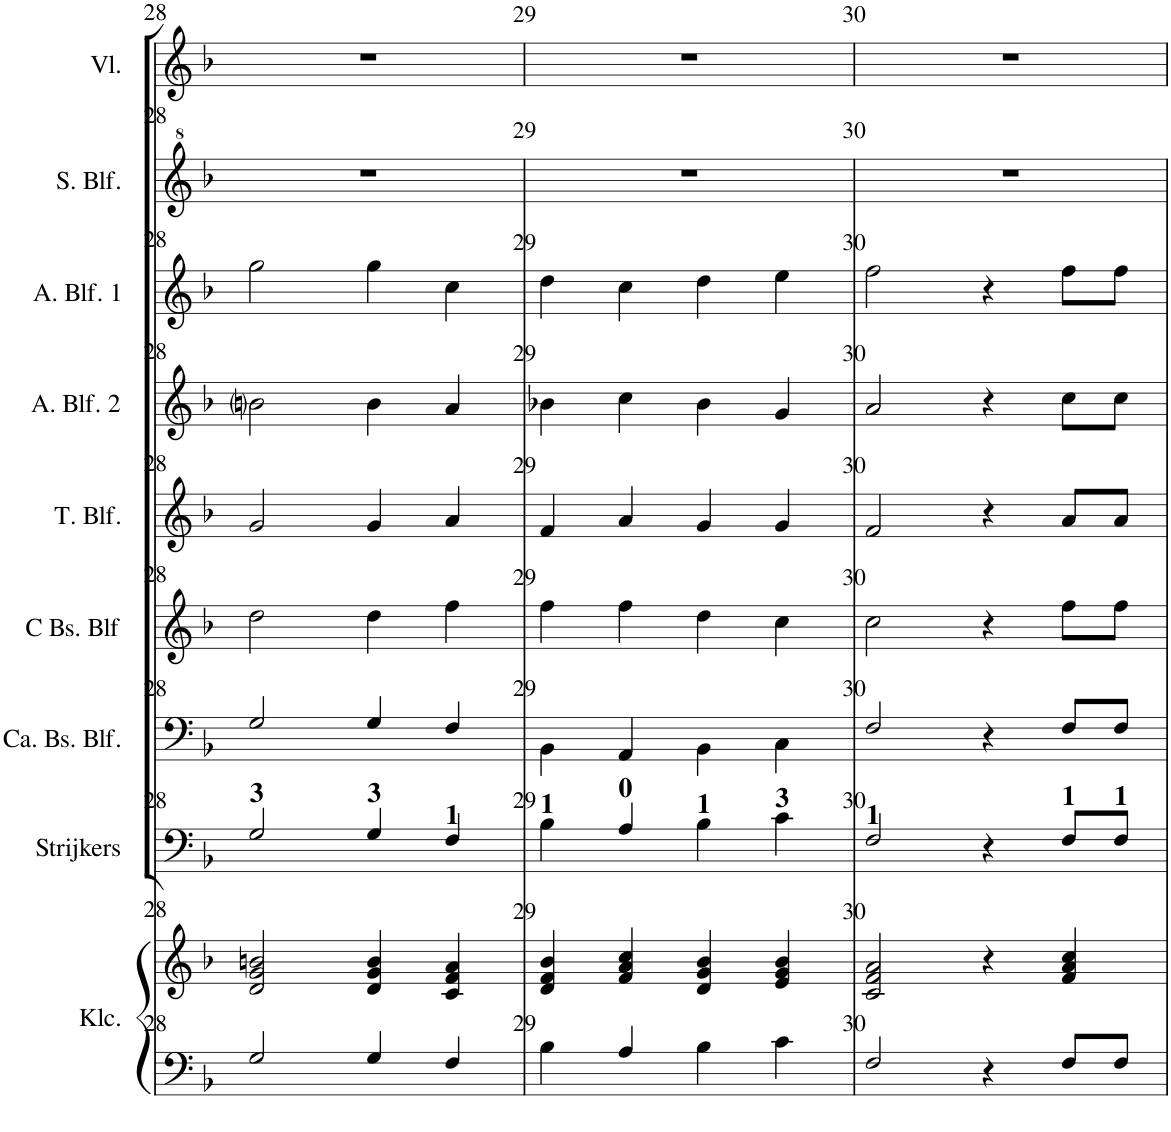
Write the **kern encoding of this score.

**kern	**kern	**kern	**kern	**kern	**kern	**kern	**kern	**kern	**kern
*part9	*part9	*part8	*part7	*part6	*part5	*part4	*part3	*part2	*part1
*staff10	*staff9	*staff8	*staff7	*staff6	*staff5	*staff4	*staff3	*staff2	*staff1
*I"Klavecimbel	*	*I"Strijkers	*I"Contrabas-blokfluit	*I"C Bas-blokfluit	*I"Tenor-blokfluit	*I"Alt-blokfluit 2	*I"Alt-blokfluit 1	*I"Sopraan-blokfluit	*I"Viool
*I'Klc.	*	*I'Strijkers	*I'Ca. Bs. Blf.	*I'C Bs. Blf	*I'T. Blf.	*I'A. Blf. 2	*I'A. Blf. 1	*I'S. Blf.	*I'Vl.
!!LO:PB:g=z
*clefF4	*clefG2	*clefF4	*clefF4	*clefG2	*clefG2	*clefG2	*clefG2	*clefG^2	*clefG2
*k[b-]	*k[b-]	*k[b-]	*k[b-]	*k[b-]	*k[b-]	*k[b-]	*k[b-]	*k[b-]	*k[b-]
*M4/4	*M4/4	*M4/4	*M4/4	*M4/4	*M4/4	*M4/4	*M4/4	*M4/4	*M4/4
*met(c)	*met(c)	*met(c)	*met(c)	*met(c)	*met(c)	*met(c)	*met(c)	*met(c)	*met(c)
=28	=28	=28	=28	=28	=28	=28	=28	=28	=28
2G/	2d/ 2g/ 2bn/	2G/	2G/	2dd\	2g/	2bni\	2gg\	1r	1r
4G/	4d/ 4g/ 4b/	4G/	4G/	4dd\	4g/	4b\	4gg\	.	.
4F/	4c/ 4f/ 4a/	4F/	4F/	4ff\	4a/	4a/	4cc\	.	.
=29	=29	=29	=29	=29	=29	=29	=29	=29	=29
4B-\	4d/ 4f/ 4b-/	4B-\	4BB-\	4ff\	4f/	4b-X\	4dd\	1r	1r
4A/	4f/ 4a/ 4cc/	4A/	4AA/	4ff\	4a/	4cc\	4cc\	.	.
4B-\	4d/ 4g/ 4b-/	4B-\	4BB-\	4dd\	4g/	4b-\	4dd\	.	.
4c\	4e/ 4g/ 4b-/	4c\	4C\	4cc\	4g/	4g/	4ee\	.	.
=30	=30	=30	=30	=30	=30	=30	=30	=30	=30
2F/	2c/ 2f/ 2a/	2F/	2F/	2cc\	2f/	2a/	2ff\	1r	1r
4r	4r	4r	4r	4r	4r	4r	4r	.	.
8F/L	4f/ 4a/ 4cc/	8F/L	8F/L	8ff\L	8a/L	8cc\L	8ff\L	.	.
8F/J	.	8F/J	8F/J	8ff\J	8a/J	8cc\J	8ff\J	.	.
=	=	=	=	=	=	=	=	=	=
*-	*-	*-	*-	*-	*-	*-	*-	*-	*-
